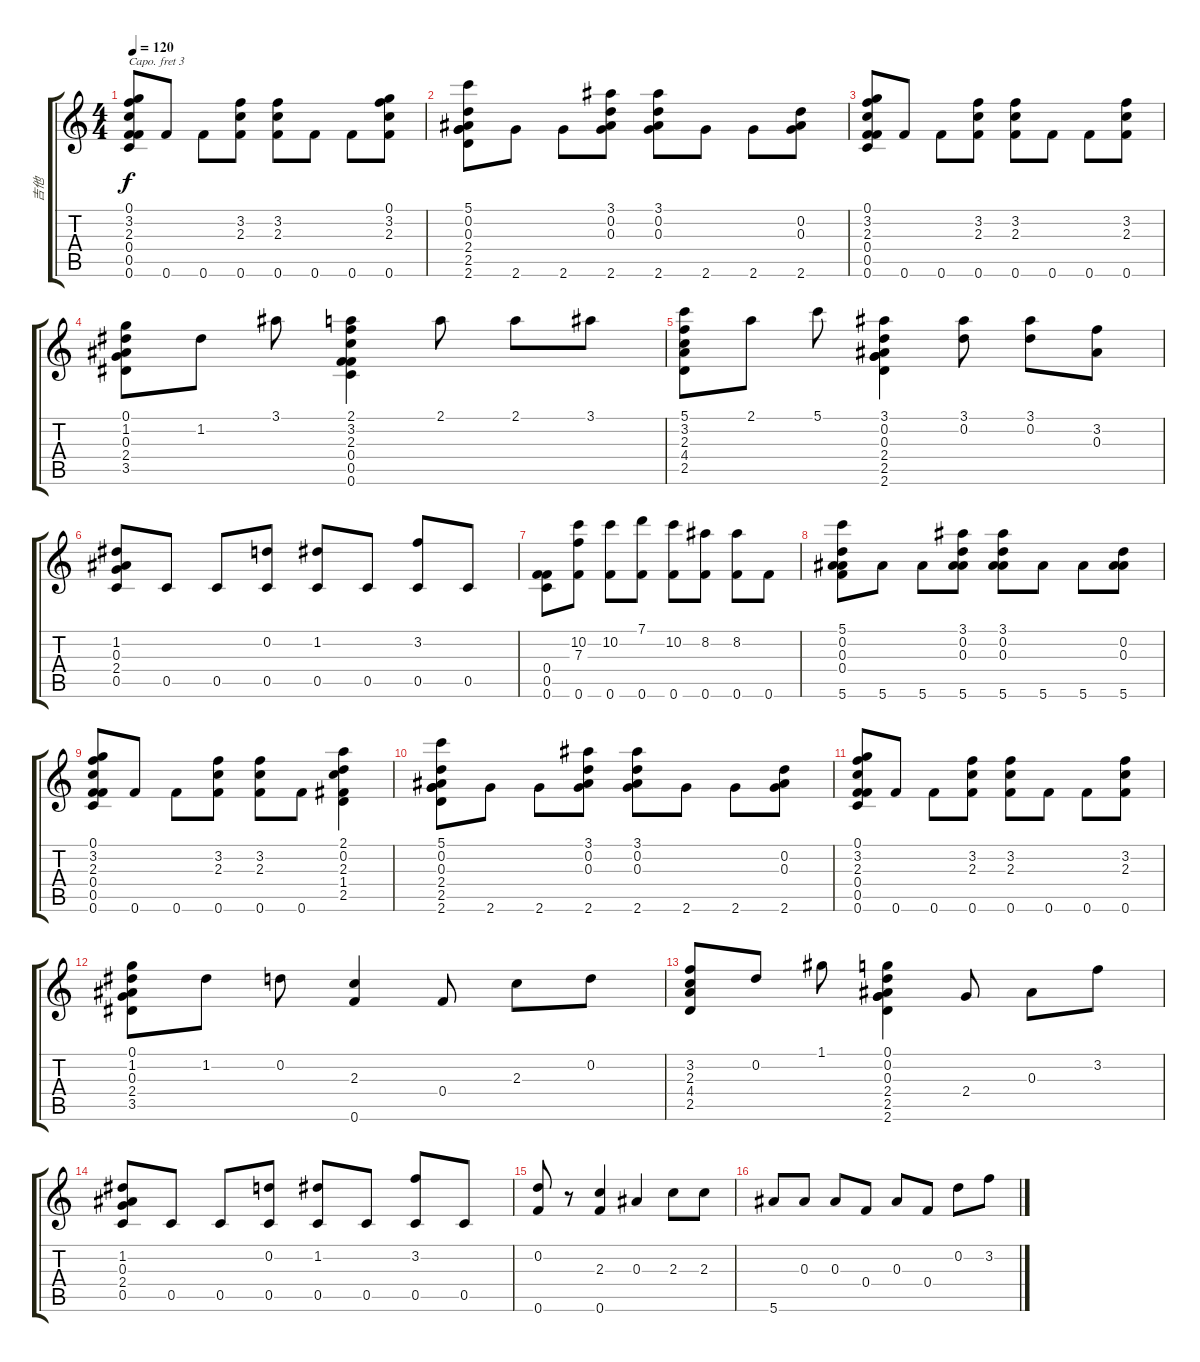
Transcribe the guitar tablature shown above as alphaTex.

\track ("吉他" "吉他") {instrument acousticguitarsteel}
\staff {score tabs}
\capo 3
\tuning (E4 B3 G3 D3 A2 D3) {hide}
\ts (4 4)
\tempo 120
\clef g2
\ks c
(0.1 3.2 2.3 0.4 0.5 0.6).8{dy f} 0.6.8 0.6.8 (3.2 2.3 0.6).8 (3.2 2.3 0.6).8 0.6.8 0.6.8 (0.1 3.2 2.3 0.6).8 |
(5.1 0.2 0.3 2.4 2.5 2.6).8 2.6.8 2.6.8 (3.1 0.2 0.3 2.6).8 (3.1 0.2 0.3 2.6).8 2.6.8 2.6.8 (0.2 0.3 2.6).8 |
(0.1 3.2 2.3 0.4 0.5 0.6).8 0.6.8 0.6.8 (3.2 2.3 0.6).8 (3.2 2.3 0.6).8 0.6.8 0.6.8 (3.2 2.3 0.6).8 |
(0.1 1.2 0.3 2.4 3.5).8 1.2.8 3.1.8 (2.1 3.2 2.3 0.4 0.5 0.6).4 2.1.8 2.1.8 3.1.8 |
(5.1 3.2 2.3 4.4 2.5).8 2.1.8 5.1.8 (3.1 0.2 0.3 2.4 2.5 2.6).4 (3.1 0.2).8 (3.1 0.2).8 (3.2 0.3).8 |
(1.2 0.3 2.4 0.5).8 0.5.8 0.5.8 (0.2 0.5).8 (1.2 0.5).8 0.5.8 (3.2 0.5).8 0.5.8 |
(0.4 0.5 0.6).8 (10.2 7.3 0.6).8 (10.2 0.6).8 (7.1 0.6).8 (10.2 0.6).8 (8.2 0.6).8 (8.2 0.6).8 0.6.8 |
(5.1 0.2 0.3 0.4 5.6).8 5.6.8 5.6.8 (3.1 0.2 0.3 5.6).8 (3.1 0.2 0.3 5.6).8 5.6.8 5.6.8 (0.2 0.3 5.6).8 |
(0.1 3.2 2.3 0.4 0.5 0.6).8 0.6.8 0.6.8 (3.2 2.3 0.6).8 (3.2 2.3 0.6).8 0.6.8 (2.1 0.2 2.3 1.4 2.5).4 |
(5.1 0.2 0.3 2.4 2.5 2.6).8 2.6.8 2.6.8 (3.1 0.2 0.3 2.6).8 (3.1 0.2 0.3 2.6).8 2.6.8 2.6.8 (0.2 0.3 2.6).8 |
(0.1 3.2 2.3 0.4 0.5 0.6).8 0.6.8 0.6.8 (3.2 2.3 0.6).8 (3.2 2.3 0.6).8 0.6.8 0.6.8 (3.2 2.3 0.6).8 |
(0.1 1.2 0.3 2.4 3.5).8 1.2.8 0.2.8 (2.3 0.6).4 0.4.8 2.3.8 0.2.8 |
(3.2 2.3 4.4 2.5).8 0.2.8 1.1.8 (0.1 0.2 0.3 2.4 2.5 2.6).4 2.4.8 0.3.8 3.2.8 |
(1.2 0.3 2.4 0.5).8 0.5.8 0.5.8 (0.2 0.5).8 (1.2 0.5).8 0.5.8 (3.2 0.5).8 0.5.8 |
(0.2 0.6).8 r.8 (2.3 0.6).4 0.3.4 2.3.8 2.3.8 |
5.6.8 0.3.8 0.3.8 0.4.8 0.3.8 0.4.8 0.2.8 3.2.8
